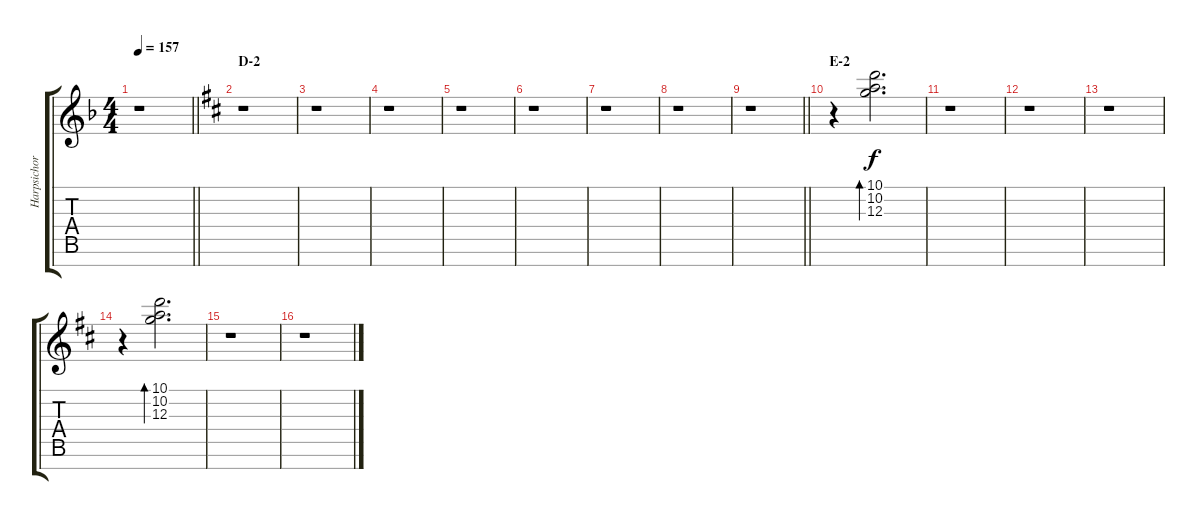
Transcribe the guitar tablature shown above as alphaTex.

\track ("Harpsichord" "Harpsichor") {instrument harpsichord}
\staff {score tabs}
\tuning (E5 B4 G4 D4 A3 E3 B2) {hide}
\ts (4 4)
\tempo 157
\clef g2
\barLineRight lightlight
\ks f
r.1{dy f} |
\section ("" "D-2")
\ks d
r.1 |
r.1 |
r.1 |
r.1 |
r.1 |
r.1 |
r.1 |
\barLineRight lightlight
r.1 |
\section ("" "E-2")
r.4 (10.1 10.2 12.3).2{d bd 120} |
r.1 |
r.1 |
r.1 |
r.4 (10.1 10.2 12.3).2{d bd 120} |
r.1 |
r.1
